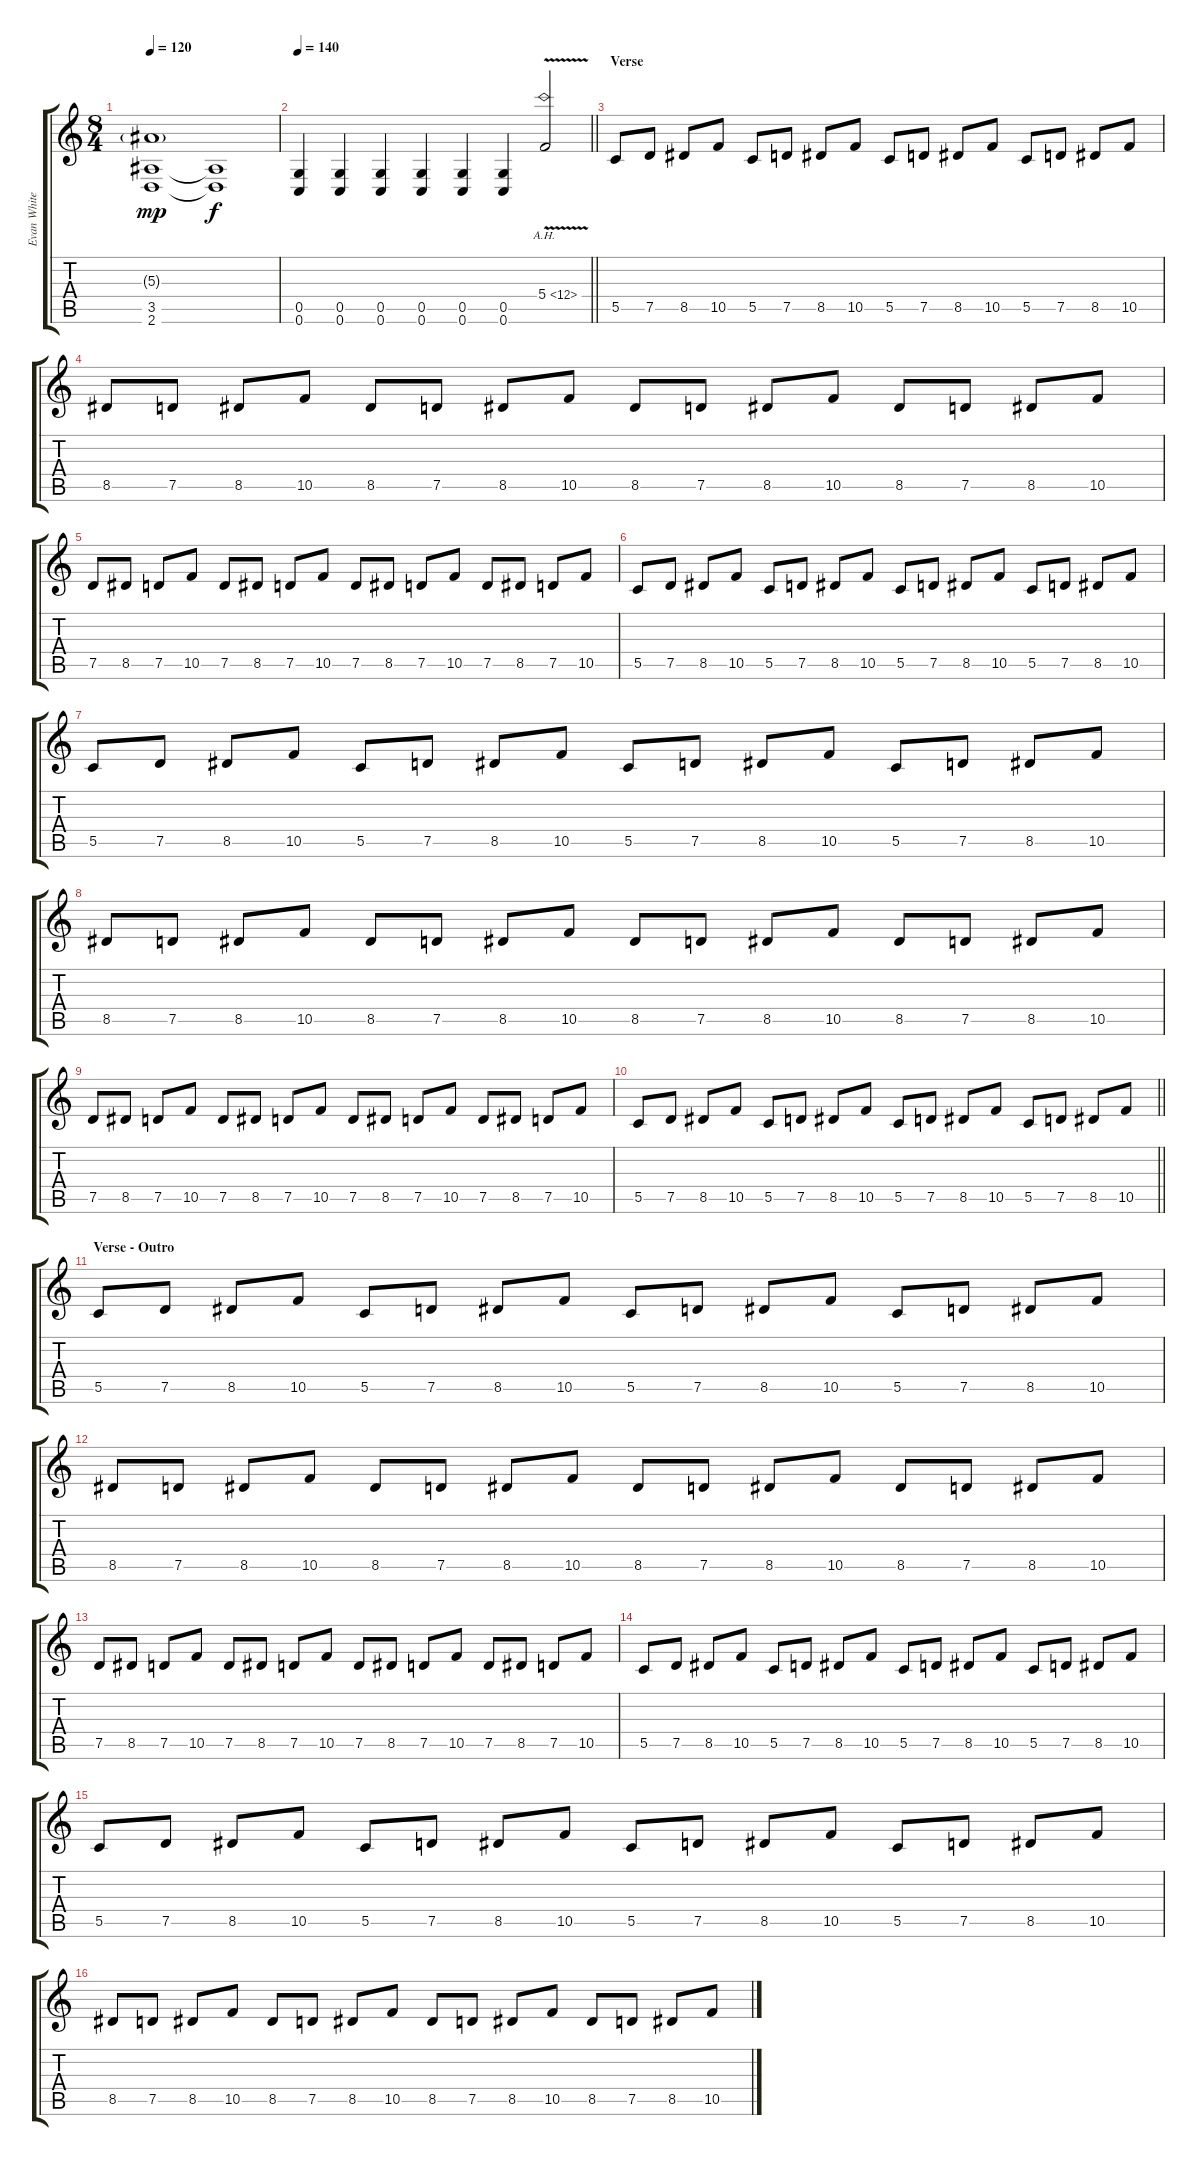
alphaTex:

\track ("Evan White Gtr.3" "Evan White") {instrument distortionguitar}
\staff {score tabs}
\tuning (D4 A3 F3 C3 G2 C2) {hide}
\ts (8 4)
\tempo 120
\clef g2
\ks c
(5.3{g} 3.5 2.6).1{dy mp} (3.5{t} 2.6{t}).1{dy f} |
\tempo 140
\barLineRight lightlight
(0.5 0.6).4 (0.5 0.6).4 (0.5 0.6).4 (0.5 0.6).4 (0.5 0.6).4 (0.5 0.6).4 5.4{ah 7 v}.2 |
\section ("" "Verse")
5.5.8 7.5.8 8.5.8 10.5.8 5.5.8 7.5.8 8.5.8 10.5.8 5.5.8 7.5.8 8.5.8 10.5.8 5.5.8 7.5.8 8.5.8 10.5.8 |
8.5.8 7.5.8 8.5.8 10.5.8 8.5.8 7.5.8 8.5.8 10.5.8 8.5.8 7.5.8 8.5.8 10.5.8 8.5.8 7.5.8 8.5.8 10.5.8 |
7.5.8 8.5.8 7.5.8 10.5.8 7.5.8 8.5.8 7.5.8 10.5.8 7.5.8 8.5.8 7.5.8 10.5.8 7.5.8 8.5.8 7.5.8 10.5.8 |
5.5.8 7.5.8 8.5.8 10.5.8 5.5.8 7.5.8 8.5.8 10.5.8 5.5.8 7.5.8 8.5.8 10.5.8 5.5.8 7.5.8 8.5.8 10.5.8 |
5.5.8 7.5.8 8.5.8 10.5.8 5.5.8 7.5.8 8.5.8 10.5.8 5.5.8 7.5.8 8.5.8 10.5.8 5.5.8 7.5.8 8.5.8 10.5.8 |
8.5.8 7.5.8 8.5.8 10.5.8 8.5.8 7.5.8 8.5.8 10.5.8 8.5.8 7.5.8 8.5.8 10.5.8 8.5.8 7.5.8 8.5.8 10.5.8 |
7.5.8 8.5.8 7.5.8 10.5.8 7.5.8 8.5.8 7.5.8 10.5.8 7.5.8 8.5.8 7.5.8 10.5.8 7.5.8 8.5.8 7.5.8 10.5.8 |
\barLineRight lightlight
5.5.8 7.5.8 8.5.8 10.5.8 5.5.8 7.5.8 8.5.8 10.5.8 5.5.8 7.5.8 8.5.8 10.5.8 5.5.8 7.5.8 8.5.8 10.5.8 |
\section ("" "Verse - Outro")
5.5.8{volume 14} 7.5.8 8.5.8 10.5.8 5.5.8 7.5.8 8.5.8 10.5.8 5.5.8 7.5.8 8.5.8 10.5.8 5.5.8 7.5.8 8.5.8 10.5.8 |
8.5.8 7.5.8 8.5.8 10.5.8 8.5.8 7.5.8 8.5.8 10.5.8 8.5.8 7.5.8 8.5.8 10.5.8 8.5.8 7.5.8 8.5.8 10.5.8 |
7.5.8 8.5.8 7.5.8 10.5.8 7.5.8 8.5.8 7.5.8 10.5.8 7.5.8 8.5.8 7.5.8 10.5.8 7.5.8 8.5.8 7.5.8 10.5.8 |
5.5.8 7.5.8 8.5.8 10.5.8 5.5.8 7.5.8 8.5.8 10.5.8 5.5.8 7.5.8 8.5.8 10.5.8 5.5.8 7.5.8 8.5.8 10.5.8 |
5.5.8 7.5.8 8.5.8 10.5.8 5.5.8 7.5.8 8.5.8 10.5.8 5.5.8 7.5.8 8.5.8 10.5.8 5.5.8 7.5.8 8.5.8 10.5.8 |
8.5.8 7.5.8 8.5.8 10.5.8 8.5.8 7.5.8 8.5.8 10.5.8 8.5.8 7.5.8 8.5.8 10.5.8 8.5.8 7.5.8 8.5.8 10.5.8
